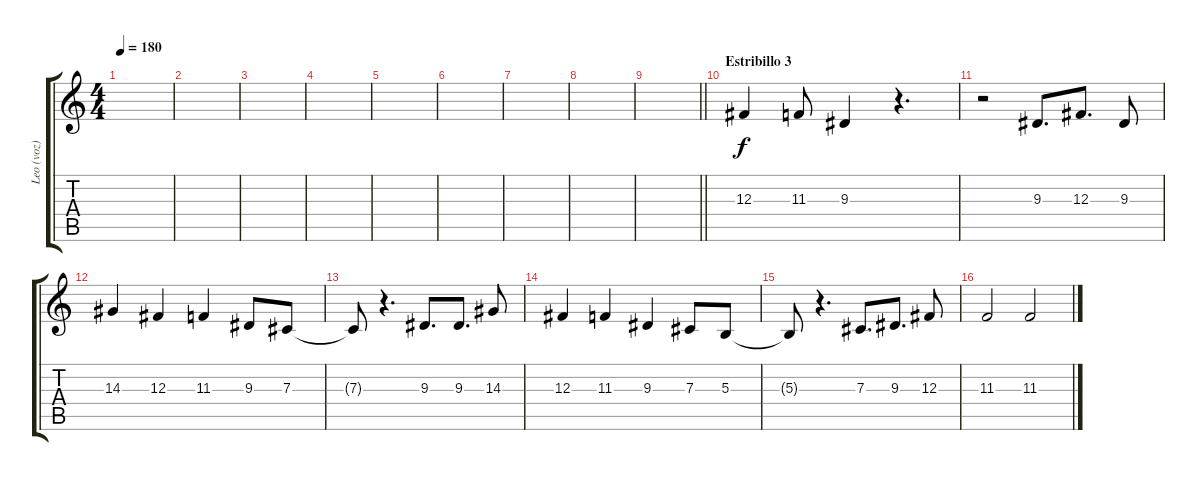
\track ("Leo (voz)" "Leo (voz)") {instrument oboe}
\staff {score tabs}
\tuning (Eb4 Bb3 Gb3 Db3 Ab2 Eb2) {hide}
\ts (4 4)
\tempo 180
\clef g2
\ks c
|
|
|
|
|
|
|
|
\barLineRight lightlight
|
\section ("" "Estribillo 3")
12.3.4 11.3.8 9.3.4 r.4{d} |
r.2 9.3.8{d} 12.3.8{d} 9.3.8 |
14.3.4 12.3.4 11.3.4 9.3.8 7.3.8 |
7.3{t}.8 r.4{d} 9.3.8{d} 9.3.8{d} 14.3.8 |
12.3.4 11.3.4 9.3.4 7.3.8 5.3.8 |
5.3{t}.8 r.4{d} 7.3.8{d} 9.3.8{d} 12.3.8 |
11.3.2 11.3.2
